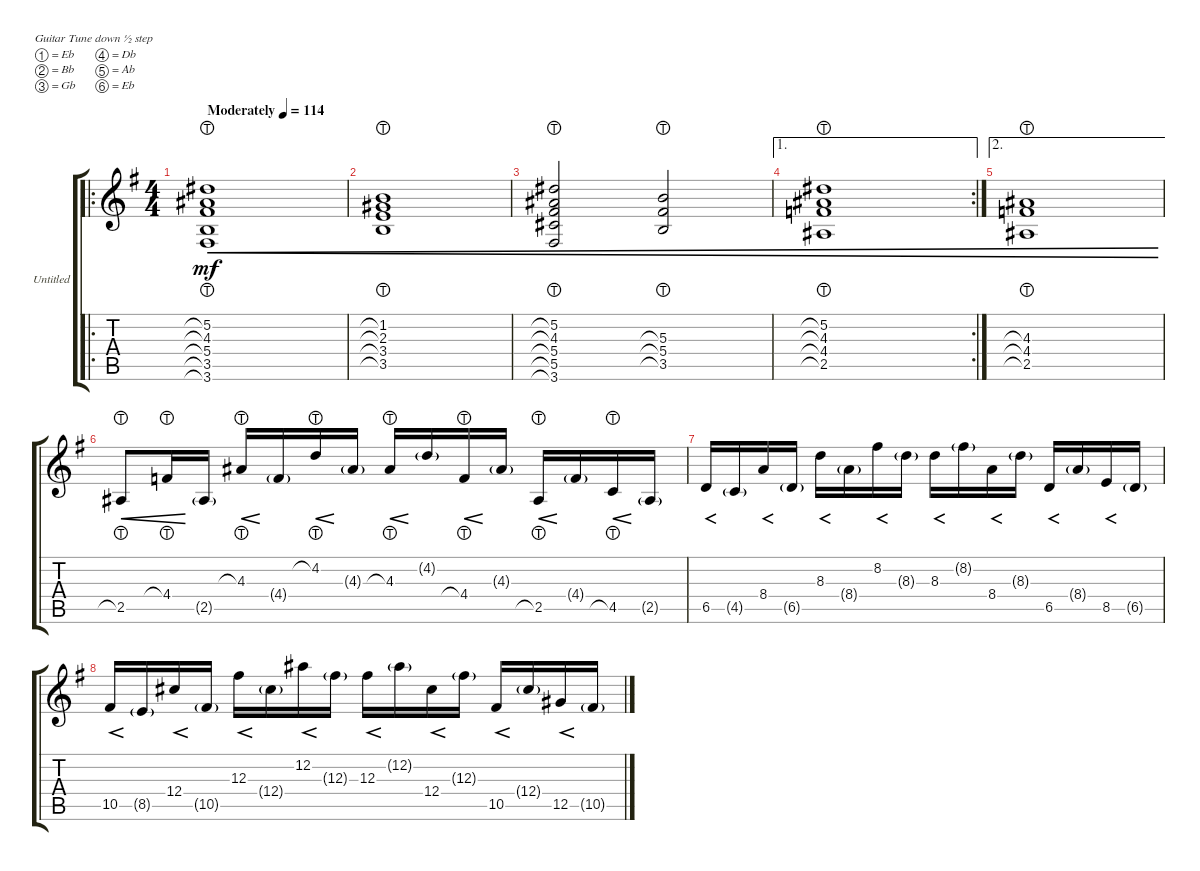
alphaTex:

\bracketExtendMode groupsimilarinstruments
\firstSystemTrackNameOrientation horizontal
\otherSystemsTrackNameOrientation horizontal
\track ("Untitled" "Untitled") {instrument acousticguitarnylon}
\staff {score tabs}
\tuning (Eb4 Bb3 Gb3 Db3 Ab2 Eb2)
\ro
\ts (4 4)
\tempo (114 "Moderately")
\clef g2
\ks g
(5.2{lht} 4.3{lht} 5.4{lht} 3.5{lht} 3.6{lht}).1{cre dy mf instrument acousticguitarnylon} |
(1.2{lht} 2.3{lht} 3.4{lht} 3.5{lht}).1{cre} |
(5.2{lht} 4.3{lht} 5.4{lht} 5.5{lht} 3.6{lht}).2{cre} (5.3{lht} 5.4{lht} 3.5{lht}).2{cre} |
\ae 1
\rc 2
(5.2{lht} 4.3{lht} 4.4{lht} 2.5{lht}).1{cre} |
\ae 2
(4.3{lht} 4.4{lht} 2.5{lht}).1{cre} |
2.5{lht}.8{cre} 4.4{lht}.16{cre} 2.5{g}.16 4.3{lht}.16{cre} 4.4{g}.16 4.2{lht}.16{cre} 4.3{g}.16 4.3{lht}.16{cre} 4.2{g}.16 4.4{lht}.16{cre} 4.3{g}.16 2.5{lht}.16{cre} 4.4{g}.16 4.5{lht}.16{cre} 2.5{g}.16 |
6.5.16{cre} 4.5{g}.16 8.4.16{cre} 6.5{g}.16 8.3.16{cre} 8.4{g}.16 8.2.16{cre} 8.3{g}.16 8.3.16{cre} 8.2{g}.16 8.4.16{cre} 8.3{g}.16 6.5.16{cre} 8.4{g}.16 8.5.16{cre} 6.5{g}.16 |
10.5.16{cre} 8.5{g}.16 12.4.16{cre} 10.5{g}.16 12.3.16{cre} 12.4{g}.16 12.2.16{cre} 12.3{g}.16 12.3.16{cre} 12.2{g}.16 12.4.16{cre} 12.3{g}.16 10.5.16{cre} 12.4{g}.16 12.5.16{cre} 10.5{g}.16
